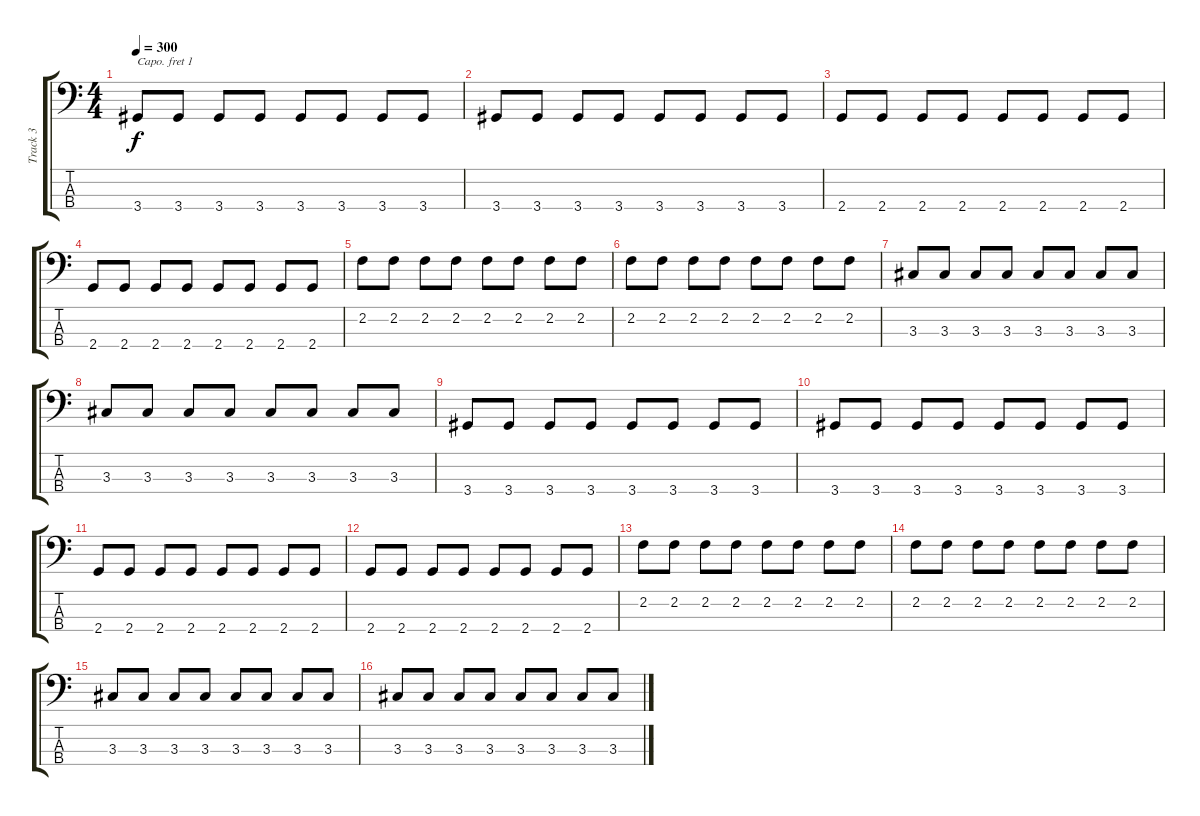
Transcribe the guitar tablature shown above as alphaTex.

\track ("Track 3" "Track 3") {instrument electricbassfinger}
\staff {score tabs}
\capo 1
\tuning (G2 D2 A1 E1) {hide}
\ts (4 4)
\tempo 300
\clef f4
\ks c
3.4.8{dy f} 3.4.8 3.4.8 3.4.8 3.4.8 3.4.8 3.4.8 3.4.8 |
3.4.8 3.4.8 3.4.8 3.4.8 3.4.8 3.4.8 3.4.8 3.4.8 |
2.4.8 2.4.8 2.4.8 2.4.8 2.4.8 2.4.8 2.4.8 2.4.8 |
2.4.8 2.4.8 2.4.8 2.4.8 2.4.8 2.4.8 2.4.8 2.4.8 |
2.2.8 2.2.8 2.2.8 2.2.8 2.2.8 2.2.8 2.2.8 2.2.8 |
2.2.8 2.2.8 2.2.8 2.2.8 2.2.8 2.2.8 2.2.8 2.2.8 |
3.3.8 3.3.8 3.3.8 3.3.8 3.3.8 3.3.8 3.3.8 3.3.8 |
3.3.8 3.3.8 3.3.8 3.3.8 3.3.8 3.3.8 3.3.8 3.3.8 |
3.4.8 3.4.8 3.4.8 3.4.8 3.4.8 3.4.8 3.4.8 3.4.8 |
3.4.8 3.4.8 3.4.8 3.4.8 3.4.8 3.4.8 3.4.8 3.4.8 |
2.4.8 2.4.8 2.4.8 2.4.8 2.4.8 2.4.8 2.4.8 2.4.8 |
2.4.8 2.4.8 2.4.8 2.4.8 2.4.8 2.4.8 2.4.8 2.4.8 |
2.2.8 2.2.8 2.2.8 2.2.8 2.2.8 2.2.8 2.2.8 2.2.8 |
2.2.8 2.2.8 2.2.8 2.2.8 2.2.8 2.2.8 2.2.8 2.2.8 |
3.3.8 3.3.8 3.3.8 3.3.8 3.3.8 3.3.8 3.3.8 3.3.8 |
3.3.8 3.3.8 3.3.8 3.3.8 3.3.8 3.3.8 3.3.8 3.3.8
